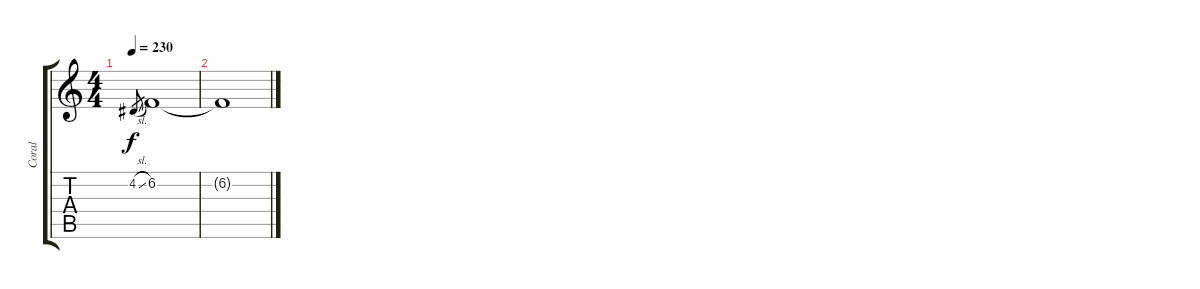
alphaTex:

\track ("Coral" "Coral") {instrument altosax}
\staff {score tabs}
\tuning (E4 B3 G3 D3 A2 E2) {hide}
\ts (4 4)
\tempo 230
\clef g2
\ks c
4.2{sl}.8{gr dy f} 6.2.1 |
6.2{t}.1
